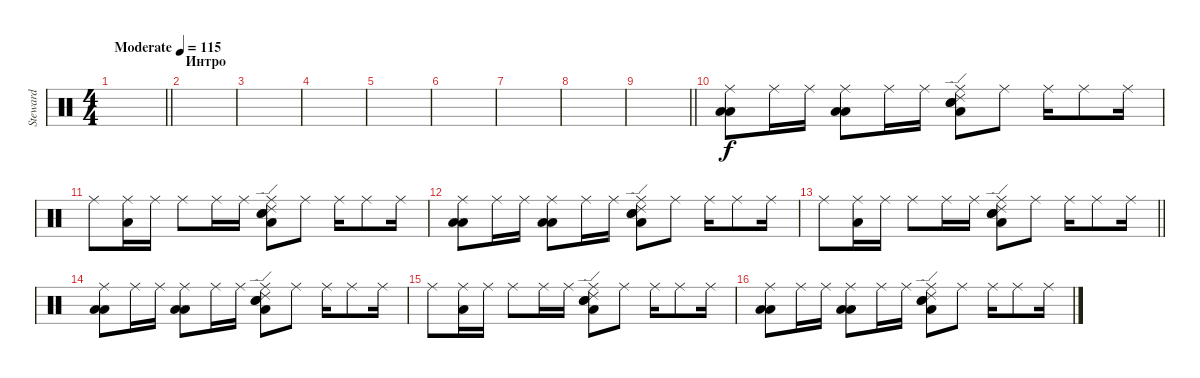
\track ("Steward" "Steward") {instrument percussion}
\staff {score}
\articulation defaults
\ts (4 4)
\tempo (115 "Moderate")
\clef neutral
\barLineRight lightlight
\ks c
|
\section ("" "Интро")
|
|
|
|
|
|
|
\barLineRight lightlight
|
\section ("" "")
("Low Tom (hit)" "Low Floor Tom (hit)" "Ride (middle)").8{volume 8} "Ride (middle)".16 "Ride (middle)".16 ("Low Tom (hit)" "Low Floor Tom (hit)" "Ride (middle)").8 "Ride (middle)".16 "Ride (middle)".16 ("Ride (edge) 2" "Electric Snare (hit)" "Electric Snare (hit)" "Low Floor Tom (hit)" "Ride (middle)").8 "Ride (middle)".8 "Ride (middle)".16 "Ride (middle)".8 "Ride (middle)".16 |
"Ride (middle)".8 ("Low Tom (hit)" "Ride (middle)").16 "Ride (middle)".16 "Ride (middle)".8 "Ride (middle)".16 "Ride (middle)".16 ("Ride (edge) 2" "Electric Snare (hit)" "Electric Snare (hit)" "Low Floor Tom (hit)" "Ride (middle)").8 "Ride (middle)".8 "Ride (middle)".16 "Ride (middle)".8 "Ride (middle)".16 |
("Low Tom (hit)" "Low Floor Tom (hit)" "Ride (middle)").8 "Ride (middle)".16 "Ride (middle)".16 ("Low Tom (hit)" "Low Floor Tom (hit)" "Ride (middle)").8 "Ride (middle)".16 "Ride (middle)".16 ("Ride (edge) 2" "Electric Snare (hit)" "Electric Snare (hit)" "Low Floor Tom (hit)" "Ride (middle)").8 "Ride (middle)".8 "Ride (middle)".16 "Ride (middle)".8 "Ride (middle)".16 |
\barLineRight lightlight "Ride (middle)".8
("Low Tom (hit)" "Ride (middle)").16 "Ride (middle)".16 "Ride (middle)".8 "Ride (middle)".16 "Ride (middle)".16 ("Ride (edge) 2" "Electric Snare (hit)" "Electric Snare (hit)" "Low Floor Tom (hit)" "Ride (middle)").8 "Ride (middle)".8 "Ride (middle)".16 "Ride (middle)".8 "Ride (middle)".16 |
("Low Tom (hit)" "Low Floor Tom (hit)" "Ride (middle)").8{volume 16} "Ride (middle)".16 "Ride (middle)".16 ("Low Tom (hit)" "Low Floor Tom (hit)" "Ride (middle)").8 "Ride (middle)".16 "Ride (middle)".16 ("Ride (edge) 2" "Electric Snare (hit)" "Electric Snare (hit)" "Low Floor Tom (hit)" "Ride (middle)").8 "Ride (middle)".8 "Ride (middle)".16 "Ride (middle)".8 "Ride (middle)".16 |
"Ride (middle)".8 ("Low Tom (hit)" "Ride (middle)").16 "Ride (middle)".16 "Ride (middle)".8 "Ride (middle)".16 "Ride (middle)".16 ("Ride (edge) 2" "Electric Snare (hit)" "Electric Snare (hit)" "Low Floor Tom (hit)" "Ride (middle)").8 "Ride (middle)".8 "Ride (middle)".16 "Ride (middle)".8 "Ride (middle)".16 |
("Low Tom (hit)" "Low Floor Tom (hit)" "Ride (middle)").8 "Ride (middle)".16 "Ride (middle)".16 ("Low Tom (hit)" "Low Floor Tom (hit)" "Ride (middle)").8 "Ride (middle)".16 "Ride (middle)".16 ("Ride (edge) 2" "Electric Snare (hit)" "Electric Snare (hit)" "Low Floor Tom (hit)" "Ride (middle)").8 "Ride (middle)".8 "Ride (middle)".16 "Ride (middle)".8 "Ride (middle)".16
